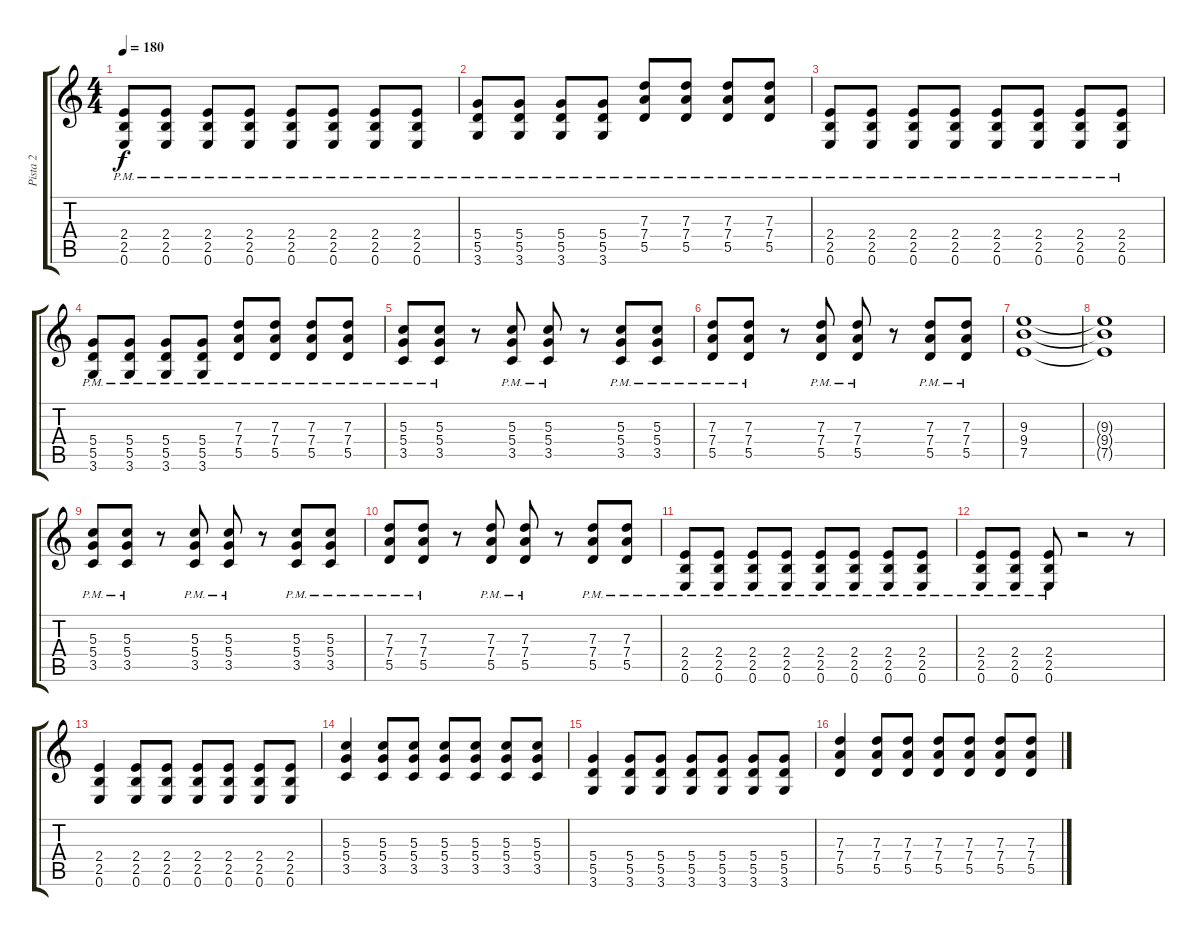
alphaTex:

\track ("Pista 2" "Pista 2") {instrument overdrivenguitar}
\staff {score tabs}
\tuning (E4 B3 G3 D3 A2 E2) {hide}
\ts (4 4)
\tempo 180
\clef g2
\ks c
(2.4{pm} 2.5{pm} 0.6{pm}).8{dy f} (2.4{pm} 2.5{pm} 0.6{pm}).8 (2.4{pm} 2.5{pm} 0.6{pm}).8 (2.4{pm} 2.5{pm} 0.6{pm}).8 (2.4{pm} 2.5{pm} 0.6{pm}).8 (2.4{pm} 2.5{pm} 0.6{pm}).8 (2.4{pm} 2.5{pm} 0.6{pm}).8 (2.4{pm} 2.5{pm} 0.6{pm}).8 |
(5.4{pm} 5.5{pm} 3.6{pm}).8 (5.4{pm} 5.5{pm} 3.6{pm}).8 (5.4{pm} 5.5{pm} 3.6{pm}).8 (5.4{pm} 5.5{pm} 3.6{pm}).8 (7.3{pm} 7.4{pm} 5.5{pm}).8 (7.3{pm} 7.4{pm} 5.5{pm}).8 (7.3{pm} 7.4{pm} 5.5{pm}).8 (7.3{pm} 7.4{pm} 5.5{pm}).8 |
(2.4{pm} 2.5{pm} 0.6{pm}).8 (2.4{pm} 2.5{pm} 0.6{pm}).8 (2.4{pm} 2.5{pm} 0.6{pm}).8 (2.4{pm} 2.5{pm} 0.6{pm}).8 (2.4{pm} 2.5{pm} 0.6{pm}).8 (2.4{pm} 2.5{pm} 0.6{pm}).8 (2.4{pm} 2.5{pm} 0.6{pm}).8 (2.4{pm} 2.5{pm} 0.6{pm}).8 |
(5.4{pm} 5.5{pm} 3.6{pm}).8 (5.4{pm} 5.5{pm} 3.6{pm}).8 (5.4{pm} 5.5{pm} 3.6{pm}).8 (5.4{pm} 5.5{pm} 3.6{pm}).8 (7.3{pm} 7.4{pm} 5.5{pm}).8 (7.3{pm} 7.4{pm} 5.5{pm}).8 (7.3{pm} 7.4{pm} 5.5{pm}).8 (7.3 7.4{pm} 5.5{pm}).8 |
(5.3{pm} 5.4{pm} 3.5{pm}).8 (5.3{pm} 5.4{pm} 3.5{pm}).8 r.8 (5.3{pm} 5.4{pm} 3.5{pm}).8 (5.3{pm} 5.4{pm} 3.5{pm}).8 r.8 (5.3{pm} 5.4{pm} 3.5{pm}).8 (5.3{pm} 5.4{pm} 3.5{pm}).8 |
(7.3{pm} 7.4{pm} 5.5{pm}).8 (7.3{pm} 7.4{pm} 5.5{pm}).8 r.8 (7.3{pm} 7.4{pm} 5.5{pm}).8 (7.3{pm} 7.4{pm} 5.5{pm}).8 r.8 (7.3{pm} 7.4{pm} 5.5{pm}).8 (7.3{pm} 7.4{pm} 5.5{pm}).8 |
(9.3 9.4 7.5).1 |
(9.3{t} 9.4{t} 7.5{t}).1 |
(5.3{pm} 5.4{pm} 3.5{pm}).8 (5.3{pm} 5.4{pm} 3.5{pm}).8 r.8 (5.3{pm} 5.4{pm} 3.5{pm}).8 (5.3{pm} 5.4{pm} 3.5{pm}).8 r.8 (5.3{pm} 5.4{pm} 3.5{pm}).8 (5.3{pm} 5.4{pm} 3.5{pm}).8 |
(7.3{pm} 7.4{pm} 5.5{pm}).8 (7.3{pm} 7.4{pm} 5.5{pm}).8 r.8 (7.3{pm} 7.4{pm} 5.5{pm}).8 (7.3{pm} 7.4{pm} 5.5{pm}).8 r.8 (7.3{pm} 7.4{pm} 5.5{pm}).8 (7.3{pm} 7.4{pm} 5.5{pm}).8 |
(2.4{pm} 2.5{pm} 0.6{pm}).8 (2.4{pm} 2.5{pm} 0.6{pm}).8 (2.4{pm} 2.5{pm} 0.6{pm}).8 (2.4{pm} 2.5{pm} 0.6{pm}).8 (2.4{pm} 2.5{pm} 0.6{pm}).8 (2.4{pm} 2.5{pm} 0.6{pm}).8 (2.4{pm} 2.5{pm} 0.6{pm}).8 (2.4{pm} 2.5{pm} 0.6{pm}).8 |
(2.4{pm} 2.5{pm} 0.6{pm}).8 (2.4{pm} 2.5{pm} 0.6{pm}).8 (2.4{pm} 2.5{pm} 0.6{pm}).8 r.2 r.8 |
(2.4 2.5 0.6).4 (2.4 2.5 0.6).8 (2.4 2.5 0.6).8 (2.4 2.5 0.6).8 (2.4 2.5 0.6).8 (2.4 2.5 0.6).8 (2.4 2.5 0.6).8 |
(5.3 5.4 3.5).4 (5.3 5.4 3.5).8 (5.3 5.4 3.5).8 (5.3 5.4 3.5).8 (5.3 5.4 3.5).8 (5.3 5.4 3.5).8 (5.3 5.4 3.5).8 |
(5.4 5.5 3.6).4 (5.4 5.5 3.6).8 (5.4 5.5 3.6).8 (5.4 5.5 3.6).8 (5.4 5.5 3.6).8 (5.4 5.5 3.6).8 (5.4 5.5 3.6).8 |
(7.3 7.4 5.5).4 (7.3 7.4 5.5).8 (7.3 7.4 5.5).8 (7.3 7.4 5.5).8 (7.3 7.4 5.5).8 (7.3 7.4 5.5).8 (7.3 7.4 5.5).8
